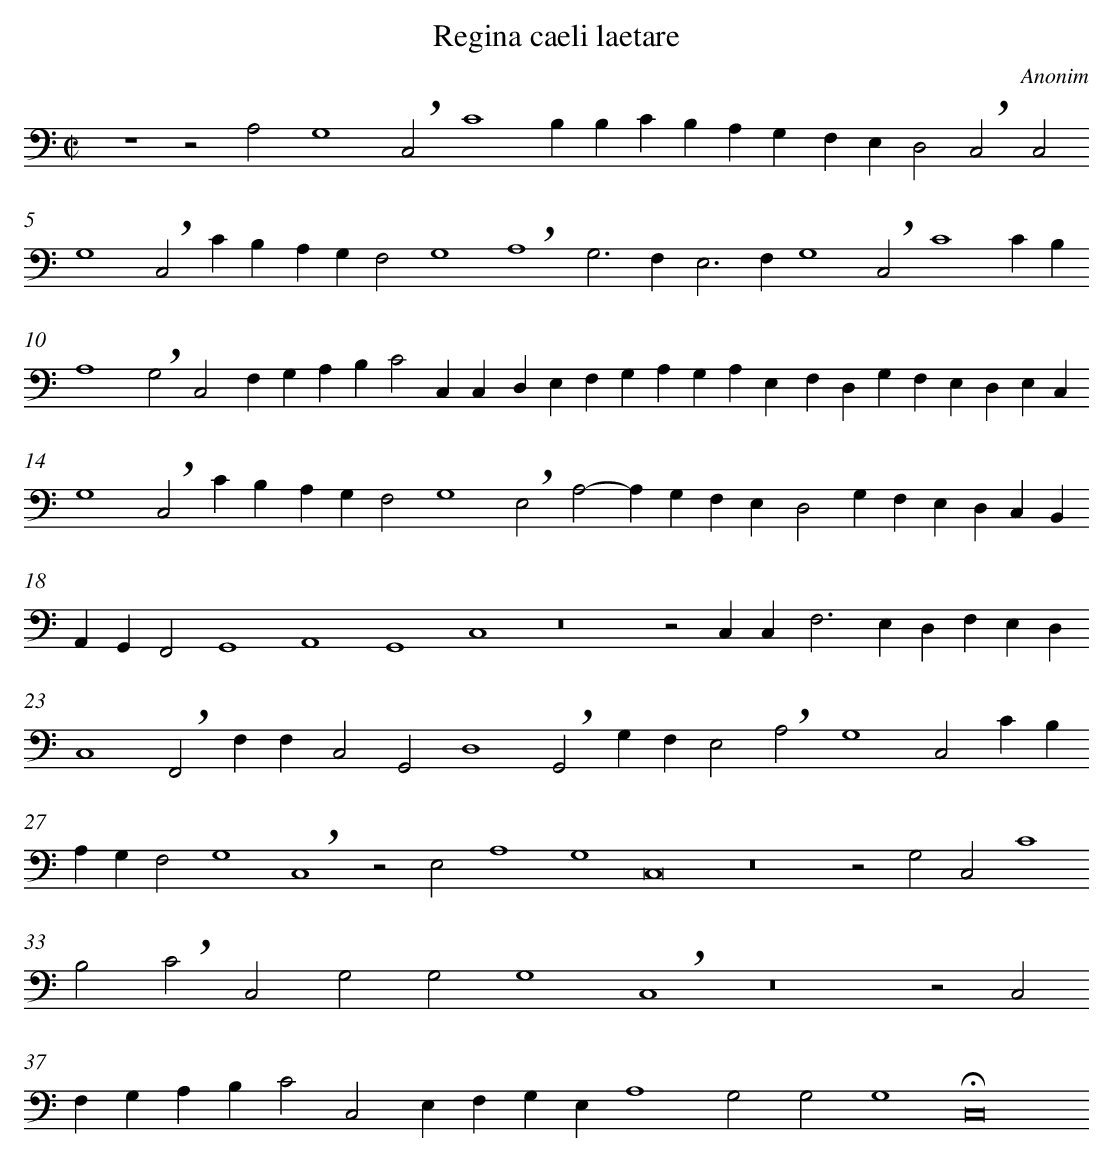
X:1
T: Regina caeli laetare
C: Anonim
L: 1/4
M: C|
K: C clef=bass
z4z2A,2 [|]
G,4!breath!C,2C4 [|]
B,B,CB,A,G, [|]
F,E,D,2!breath!C,2C,2 [|]
G,4!breath!C,2CB, [|]
A,G,F,2G,4 [|]
!breath!A,4G,3F, [|]
E,2>F,2G,4 [|]
!breath!C,2C4CB, [|]
A,4!breath!G,2C,2 [|]
F,G,A,B,C2C,C, [|]
D,E,F,G,A,G,A,E, [|]
F,D,G,F,E,D,E,C, [|]
G,4!breath!C,2CB, [|]
A,G,F,2G,4 [|]
!breath!E,2A,2-A,G,F,E, [|]
D,2G,F,E,D,C,B,, [|]
A,,G,,F,,2G,,4 [|]
A,,4G,,4 [|]
C,4z8 [|]
z2C,C, [|]
F,2>E,2D,F,E,D, [|]
C,4!breath!F,,2F,F, [|]
C,2G,,2D,4 [|]
!breath!G,,2G,F,E,2!breath!A,2 [|]
G,4C,2CB, [|]
A,G,F,2G,4 [|]
!breath!C,4z2E,2 [|]
A,4G,4 [|]
C,8 [|]
z8 [|]
z2G,2C,2C4 [|]
B,2!breath!C2C,2 [|]
G,2G,2G,4 [|]
!breath!C,4z8 [|]
z2C,2 [|]
F,G,A,B,C2C,2 [|]
E,F,G,E,A,4 [|]
G,2G,2G,4 [|]
!fermata!C,8 [|]
